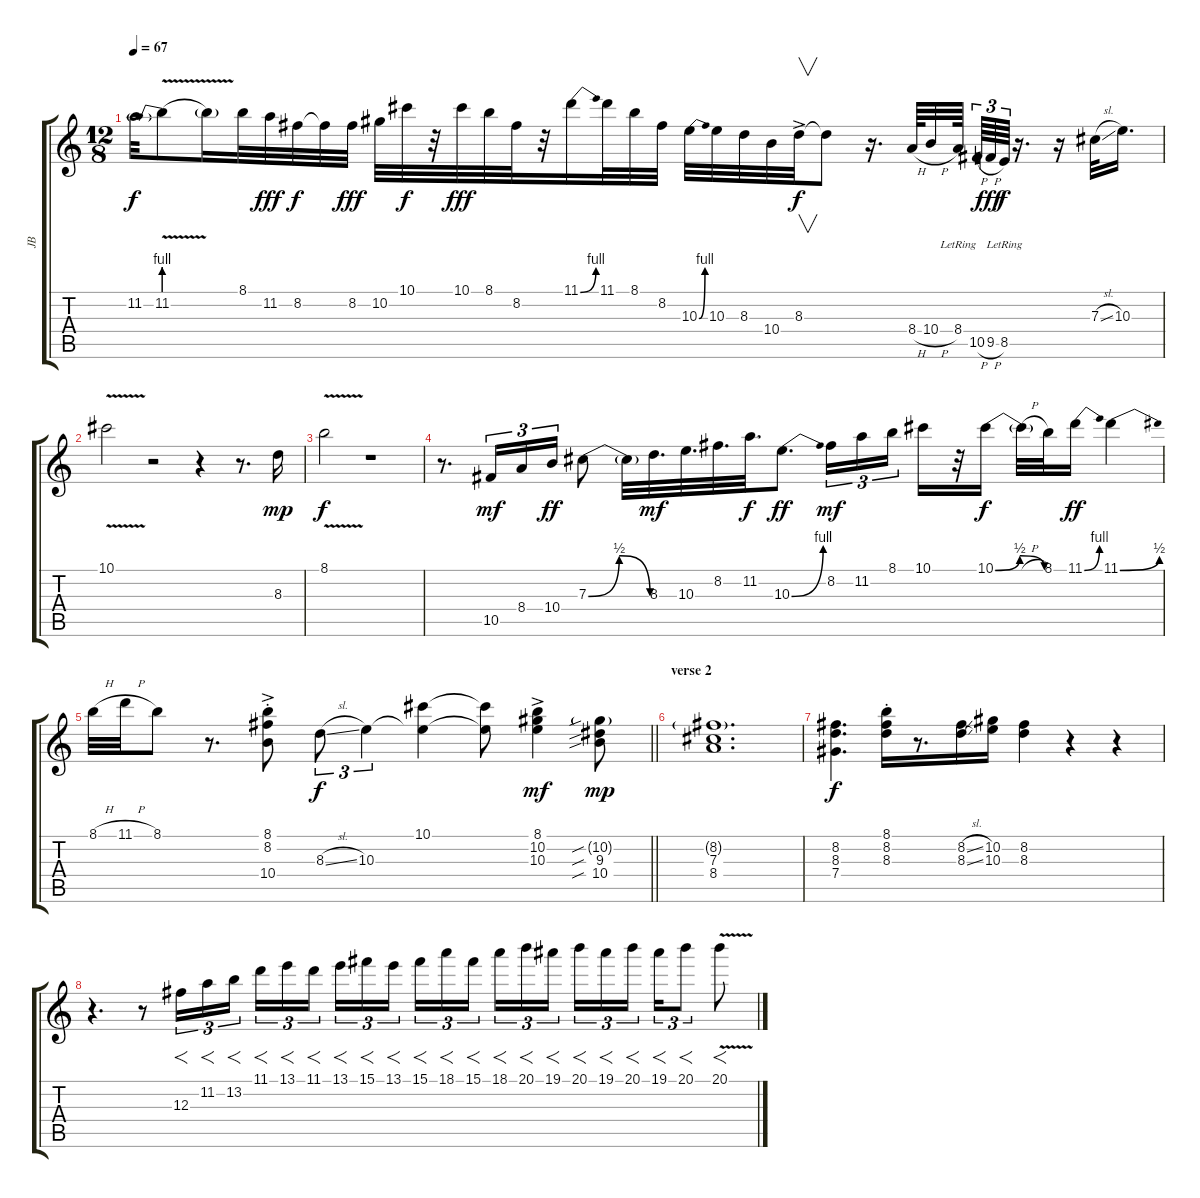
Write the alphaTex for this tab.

\track ("JB" "JB") {instrument electricguitarclean}
\staff {score tabs}
\tuning (Eb4 Bb3 Gb3 Db3 Ab2 Eb2) {hide}
\ts (12 8)
\tempo 67
\clef g2
\ks c
11.2{t}.32{dy f} 11.2{be (prebend 0 4 60 4) v}.8 11.2{t}.16 8.1.32 11.2.32{dy fff} 8.2.32{dy f} 8.2{t}.32 8.2.32{dy fff} 10.2.32 10.1.32{dy f} r.32 10.1.32{dy fff} 8.1.32 8.2.32 r.32 11.1{be (bend 0 0 60 4)}.16 11.1.32 8.1.32 8.2.32 10.3{be (bend 0 0 60 4)}.32 10.3.32 8.3.32 10.4.32 8.3{ac}.32{v dy f} 8.3{t}.8 r.16{d} 8.4{h}.64 10.4{h}.32 8.4{lr}.64{beam splitsecondary} 10.5{h}.64{tu (3 2)} 9.5{h}.64{tu (3 2) dy fff} 8.5{lr}.64{tu (3 2) dy f} r.16{d} r.16 7.3{sl}.32 10.3.16{d} |
10.1{v}.2 r.2 r.4 r.8{d} 8.3.16{dy mp} |
8.1{v}.2{dy f} r.1 |
r.8{d} 10.5.16{tu (3 2) dy mf} 8.4.16{tu (3 2)} 10.4.16{tu (3 2) dy ff} 7.3{be (bendrelease 0 0 15 2 45 2 60 0)}.8 7.3{t}.32 8.3.32{d dy mf} 10.3.32{d} 8.2.32{d} 11.2.32{d dy f} 10.3{be (bend 0 0 60 4)}.8{d dy ff} 8.2.16{tu (3 2) dy mf} 11.2.16{tu (3 2)} 8.1.16{tu (3 2) beam splitsecondary} 10.1.16 r.32 10.1{be (bendrelease 0 0 15 2 40 2 60 0)}.16{dy f} 10.1{h t}.32 8.1.32 11.1{be (bend 0 0 60 4)}.16{dy ff} 11.1{be (bend 0 0 60 2)}.4 |
\barLineRight lightlight
8.1{h}.32 11.1{h}.32 8.1.8 r.8{d} (8.1 8.2 10.4{ac st}).8 8.3{sl}.8{tu (3 2) dy f} 10.3.4{tu (3 2)} (10.1 10.3{t}).4 (10.1{t} 10.3{t}).8 (8.1{ac} 10.2{ac} 10.3{ac}).4{dy mf} (10.2{sib g} 9.3{sib} 10.4{sib}).8{dy mp} |
\section ("" "verse 2")
(8.2{g} 7.3 8.4).1{d} |
(8.2 8.3 7.4).4{d dy f} (8.1{st} 8.2 8.3).16 r.8{d} (8.2{sl} 8.3{sl}).16 (10.2 10.3).16 (8.2 8.3).4 r.4 r.4 |
r.4{d} r.8 12.3.16{f tu (3 2)} 11.2.16{f tu (3 2)} 13.2.16{f tu (3 2) beam splitsecondary} 11.1.16{f tu (3 2)} 13.1.16{f tu (3 2)} 11.1.16{f tu (3 2)} 13.1.16{f tu (3 2)} 15.1.16{f tu (3 2) beam merge} 13.1.16{f tu (3 2) beam splitsecondary} 15.1.16{f tu (3 2)} 18.1.16{f tu (3 2)} 15.1.16{f tu (3 2) beam splitsecondary} 18.1.16{f tu (3 2)} 20.1.16{f tu (3 2)} 19.1.16{f tu (3 2)} 20.1.16{f tu (3 2)} 19.1.16{f tu (3 2)} 20.1.16{f tu (3 2) beam splitsecondary} 19.1.16{f tu (3 2)} 20.1.8{f tu (3 2)} 20.1{v}.8{f}
